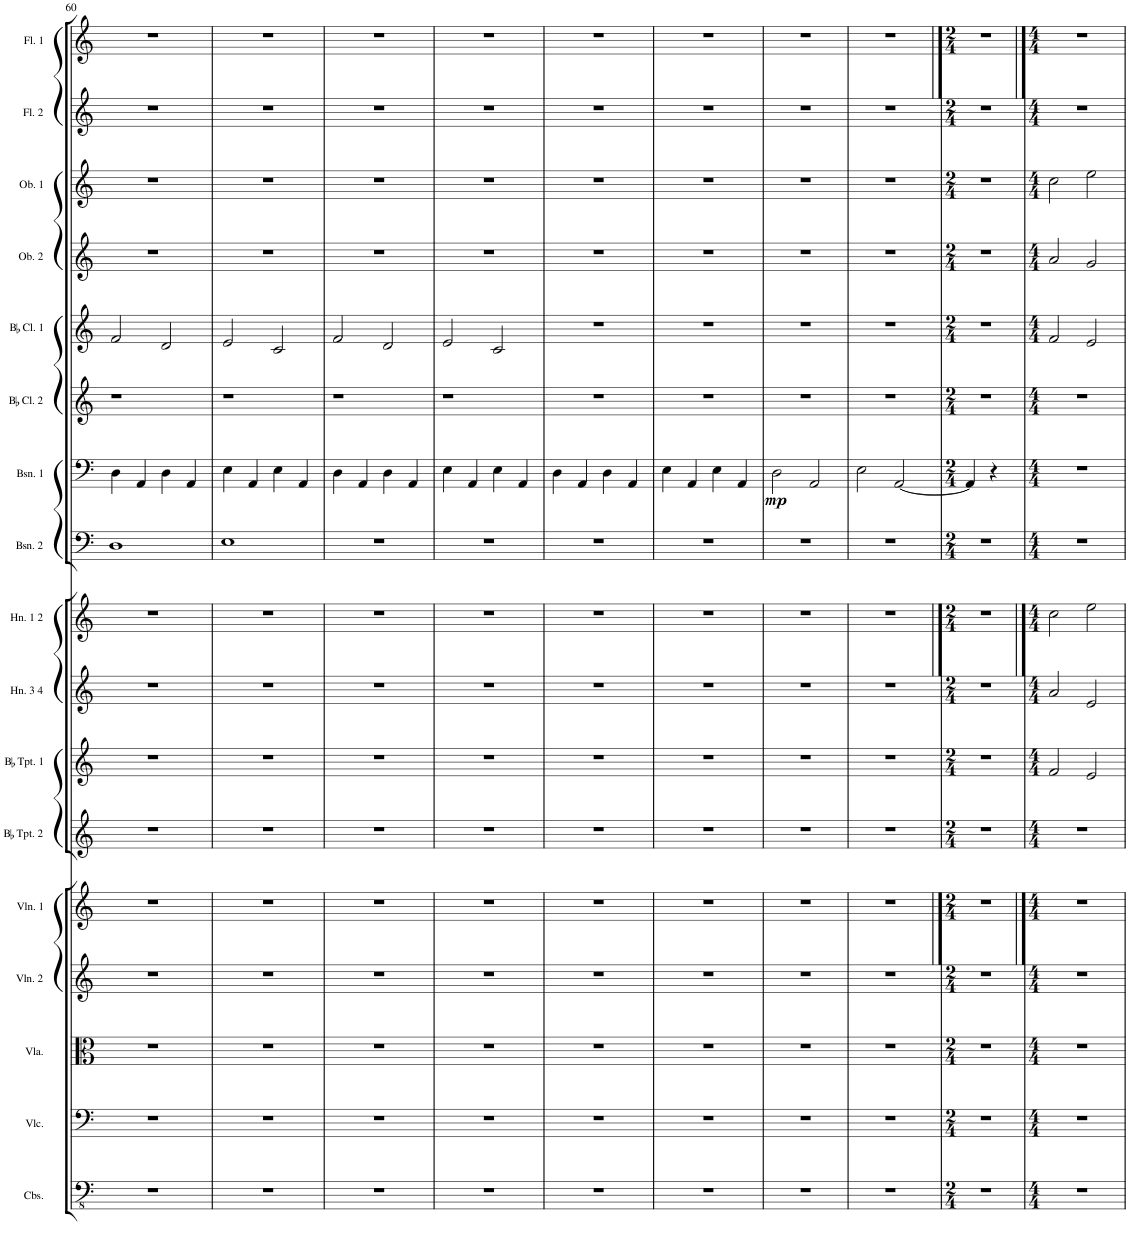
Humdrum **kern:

**kern	**kern	**kern	**kern	**kern	**kern	**kern	**kern	**kern	**kern	**kern	**dynam	**kern	**kern	**kern	**kern	**kern	**kern
*part17	*part16	*part15	*part14	*part13	*part12	*part11	*part10	*part9	*part8	*part7	*part7	*part6	*part5	*part4	*part3	*part2	*part1
*staff17	*staff16	*staff15	*staff14	*staff13	*staff12	*staff11	*staff10	*staff9	*staff8	*staff7	*staff7	*staff6	*staff5	*staff4	*staff3	*staff2	*staff1
*I"Contrabass	*I"Violoncello	*I"Viola	*I"Violin 2	*I"Violin 1	*I"BaccidentalFlat Trumpet 2	*I"BaccidentalFlat Trumpet 1	*I"Horn 3 4	*I"Horn 1 2	*I"Bassoon 2	*I"Bassoon 1	*	*I"BaccidentalFlat Clarinet 2	*I"BaccidentalFlat Clarinet 1	*I"Oboe 2	*I"Oboe 1	*I"Flute 2	*I"Flute 1
*I'Cbs.	*I'Vlc.	*I'Vla.	*I'Vln. 2	*I'Vln. 1	*I'BaccidentalFlat Tpt. 2	*I'BaccidentalFlat Tpt. 1	*I'Hn. 3 4	*I'Hn. 1 2	*I'Bsn. 2	*I'Bsn. 1	*	*I'BaccidentalFlat Cl. 2	*I'BaccidentalFlat Cl. 1	*I'Ob. 2	*I'Ob. 1	*I'Fl. 2	*I'Fl. 1
!!LO:PB:g=z
*clefFv4	*clefF4	*clefC3	*clefG2	*clefG2	*clefG2	*clefG2	*clefG2	*clefG2	*clefF4	*clefF4	*	*clefG2	*clefG2	*clefG2	*clefG2	*clefG2	*clefG2
*	*	*	*	*	*ITrd1c2	*	*	*ITrd4c7	*	*	*	*ITrd1c2	*ITrd1c2	*	*	*	*
*k[]	*k[]	*k[]	*k[]	*k[]	*k[]	*k[]	*k[]	*k[]	*k[]	*k[]	*	*k[]	*k[]	*k[]	*k[]	*k[]	*k[]
*M4/4	*M4/4	*M4/4	*M4/4	*M4/4	*M4/4	*M4/4	*M4/4	*M4/4	*M4/4	*M4/4	*	*M4/4	*M4/4	*M4/4	*M4/4	*M4/4	*M4/4
=60	=60	=60	=60	=60	=60	=60	=60	=60	=60	=60	=60	=60	=60	=60	=60	=60	=60
1r	1r	1r	1r	1r	1r	1r	1r	1r	1D	4D\	.	1r	2f/	1r	1r	1r	1r
.	.	.	.	.	.	.	.	.	.	4AA/	.	.	.	.	.	.	.
.	.	.	.	.	.	.	.	.	.	4D\	.	.	2d/	.	.	.	.
.	.	.	.	.	.	.	.	.	.	4AA/	.	.	.	.	.	.	.
=61	=61	=61	=61	=61	=61	=61	=61	=61	=61	=61	=61	=61	=61	=61	=61	=61	=61
1r	1r	1r	1r	1r	1r	1r	1r	1r	1E	4E\	.	1r	2e/	1r	1r	1r	1r
.	.	.	.	.	.	.	.	.	.	4AA/	.	.	.	.	.	.	.
.	.	.	.	.	.	.	.	.	.	4E\	.	.	2c/	.	.	.	.
.	.	.	.	.	.	.	.	.	.	4AA/	.	.	.	.	.	.	.
=62	=62	=62	=62	=62	=62	=62	=62	=62	=62	=62	=62	=62	=62	=62	=62	=62	=62
1r	1r	1r	1r	1r	1r	1r	1r	1r	1r	4D\	.	1r	2f/	1r	1r	1r	1r
.	.	.	.	.	.	.	.	.	.	4AA/	.	.	.	.	.	.	.
.	.	.	.	.	.	.	.	.	.	4D\	.	.	2d/	.	.	.	.
.	.	.	.	.	.	.	.	.	.	4AA/	.	.	.	.	.	.	.
=63	=63	=63	=63	=63	=63	=63	=63	=63	=63	=63	=63	=63	=63	=63	=63	=63	=63
1r	1r	1r	1r	1r	1r	1r	1r	1r	1r	4E\	.	1r	2e/	1r	1r	1r	1r
.	.	.	.	.	.	.	.	.	.	4AA/	.	.	.	.	.	.	.
.	.	.	.	.	.	.	.	.	.	4E\	.	.	2c/	.	.	.	.
.	.	.	.	.	.	.	.	.	.	4AA/	.	.	.	.	.	.	.
=64	=64	=64	=64	=64	=64	=64	=64	=64	=64	=64	=64	=64	=64	=64	=64	=64	=64
1r	1r	1r	1r	1r	1r	1r	1r	1r	1r	4D\	.	1r	1r	1r	1r	1r	1r
.	.	.	.	.	.	.	.	.	.	4AA/	.	.	.	.	.	.	.
.	.	.	.	.	.	.	.	.	.	4D\	.	.	.	.	.	.	.
.	.	.	.	.	.	.	.	.	.	4AA/	.	.	.	.	.	.	.
=65	=65	=65	=65	=65	=65	=65	=65	=65	=65	=65	=65	=65	=65	=65	=65	=65	=65
1r	1r	1r	1r	1r	1r	1r	1r	1r	1r	4E\	.	1r	1r	1r	1r	1r	1r
.	.	.	.	.	.	.	.	.	.	4AA/	.	.	.	.	.	.	.
.	.	.	.	.	.	.	.	.	.	4E\	.	.	.	.	.	.	.
.	.	.	.	.	.	.	.	.	.	4AA/	.	.	.	.	.	.	.
=66	=66	=66	=66	=66	=66	=66	=66	=66	=66	=66	=66	=66	=66	=66	=66	=66	=66
!	!	!	!	!	!	!	!	!	!	!	!LO:DY:b	!	!	!	!	!	!
1r	1r	1r	1r	1r	1r	1r	1r	1r	1r	2D\	mp	1r	1r	1r	1r	1r	1r
.	.	.	.	.	.	.	.	.	.	2AA/	.	.	.	.	.	.	.
=67	=67	=67	=67	=67	=67	=67	=67	=67	=67	=67	=67	=67	=67	=67	=67	=67	=67
1r	1r	1r	1r	1r	1r	1r	1r	1r	1r	2E\	.	1r	1r	1r	1r	1r	1r
.	.	.	.	.	.	.	.	.	.	[2AA/	.	.	.	.	.	.	.
==68	==68	==68	==68	==68	==68	==68	==68	==68	==68	==68	==68	==68	==68	==68	==68	==68	==68
*M2/4	*M2/4	*M2/4	*M2/4	*M2/4	*M2/4	*M2/4	*M2/4	*M2/4	*M2/4	*M2/4	*	*M2/4	*M2/4	*M2/4	*M2/4	*M2/4	*M2/4
2r	2r	2r	2r	2r	2r	2r	2r	2r	2r	4AA/]	.	2r	2r	2r	2r	2r	2r
.	.	.	.	.	.	.	.	.	.	4r	.	.	.	.	.	.	.
==69	==69	==69	==69	==69	==69	==69	==69	==69	==69	==69	==69	==69	==69	==69	==69	==69	==69
*M4/4	*M4/4	*M4/4	*M4/4	*M4/4	*M4/4	*M4/4	*M4/4	*M4/4	*M4/4	*M4/4	*	*M4/4	*M4/4	*M4/4	*M4/4	*M4/4	*M4/4
1r	1r	1r	1r	1r	1r	2f/	2a/	2cc\	1r	1r	.	1r	2f/	2a/	2cc\	1r	1r
.	.	.	.	.	.	2e/	2e/	2ee\	.	.	.	.	2e/	2g/	2ee\	.	.
=	=	=	=	=	=	=	=	=	=	=	=	=	=	=	=	=	=
*-	*-	*-	*-	*-	*-	*-	*-	*-	*-	*-	*-	*-	*-	*-	*-	*-	*-
